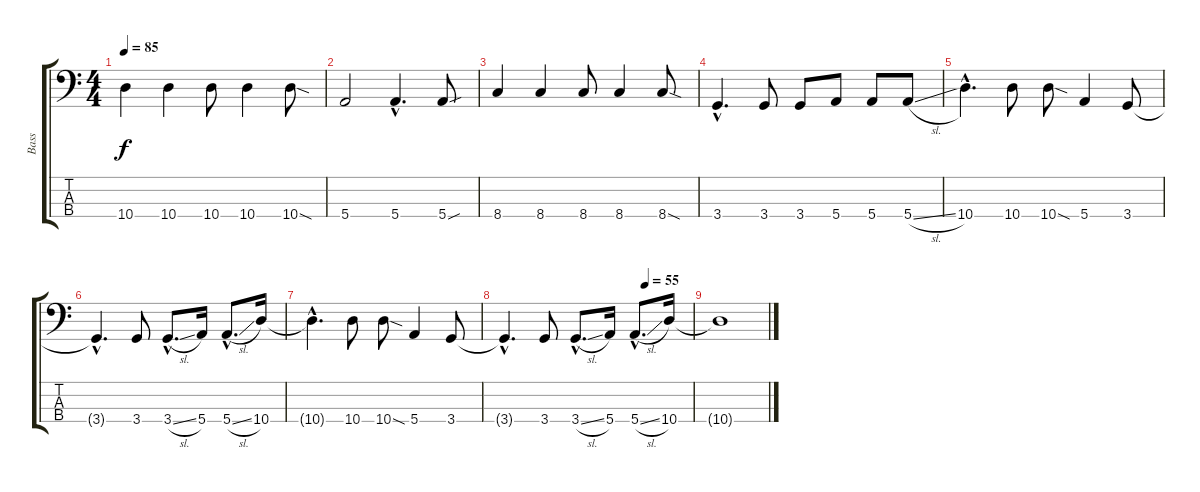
\track ("Bass" "Bass") {instrument electricbassfinger}
\staff {score tabs}
\tuning (G2 D2 A1 E1) {hide}
\ts (4 4)
\tempo 85
\clef f4
\ks c
10.4.4{dy f} 10.4.4 10.4.8 10.4.4 10.4{sod}.8 |
5.4.2 5.4{hac}.4{d} 5.4{sou}.8 |
8.4.4 8.4.4 8.4.8 8.4.4 8.4{sod}.8 |
3.4{hac}.4{d} 3.4.8 3.4.8 5.4.8 5.4.8 5.4{sl}.8 |
10.4{hac}.4{d} 10.4.8 10.4{sod}.8 5.4.4 3.4.8 |
3.4{hac t}.4{d} 3.4.8 3.4{sl hac}.8{d} 5.4.16 5.4{sl hac}.8{d} 10.4.16 |
10.4{hac t}.4{d} 10.4.8 10.4{sod}.8 5.4.4 3.4.8 |
\tempo (55 0.75)
3.4{hac t}.4{d} 3.4.8 3.4{sl hac}.8{d} 5.4.16 5.4{sl hac}.8{d} 10.4.16 |
10.4{t}.1
